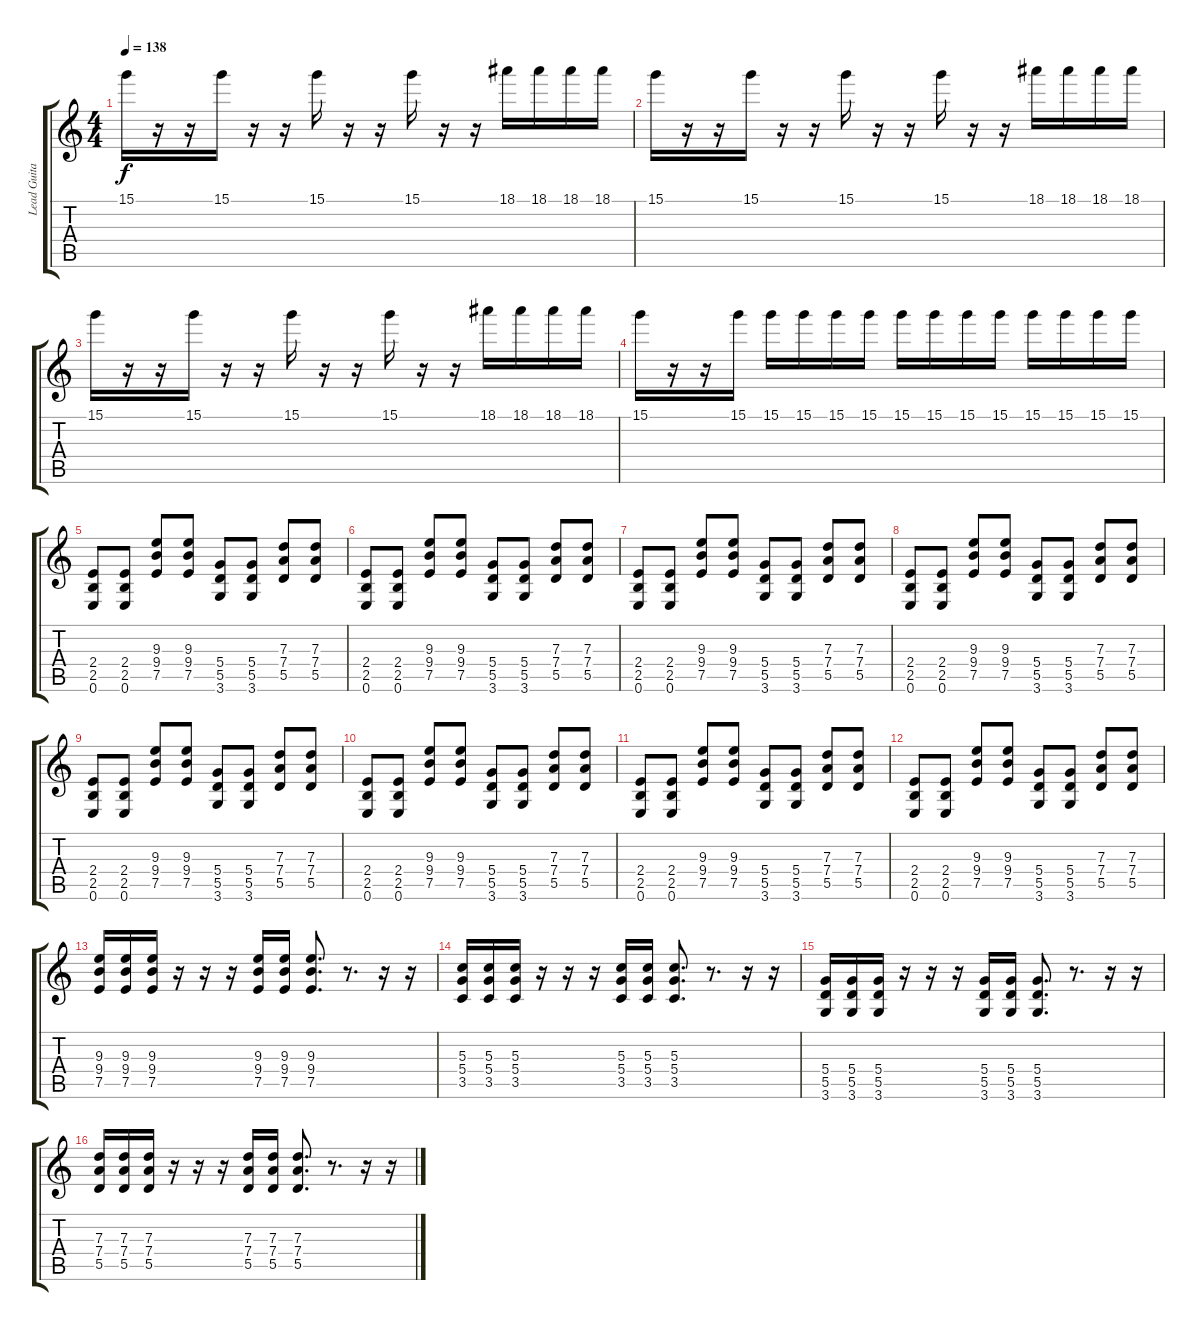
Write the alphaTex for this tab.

\track ("Lead Guitar" "Lead Guita") {instrument distortionguitar}
\staff {score tabs}
\tuning (E4 B3 G3 D3 A2 E2) {hide}
\ts (4 4)
\tempo 138
\clef g2
\ks c
15.1.16{dy f} r.16 r.16 15.1.16 r.16 r.16 15.1.16 r.16 r.16 15.1.16 r.16 r.16 18.1.16 18.1.16 18.1.16 18.1.16 |
15.1.16 r.16 r.16 15.1.16 r.16 r.16 15.1.16 r.16 r.16 15.1.16 r.16 r.16 18.1.16 18.1.16 18.1.16 18.1.16 |
15.1.16 r.16 r.16 15.1.16 r.16 r.16 15.1.16 r.16 r.16 15.1.16 r.16 r.16 18.1.16 18.1.16 18.1.16 18.1.16 |
15.1.16 r.16 r.16 15.1.16 15.1.16 15.1.16 15.1.16 15.1.16 15.1.16 15.1.16 15.1.16 15.1.16 15.1.16 15.1.16 15.1.16 15.1.16 |
(2.4 2.5 0.6).8 (2.4 2.5 0.6).8 (9.3 9.4 7.5).8 (9.3 9.4 7.5).8 (5.4 5.5 3.6).8 (5.4 5.5 3.6).8 (7.3 7.4 5.5).8 (7.3 7.4 5.5).8 |
(2.4 2.5 0.6).8 (2.4 2.5 0.6).8 (9.3 9.4 7.5).8 (9.3 9.4 7.5).8 (5.4 5.5 3.6).8 (5.4 5.5 3.6).8 (7.3 7.4 5.5).8 (7.3 7.4 5.5).8 |
(2.4 2.5 0.6).8 (2.4 2.5 0.6).8 (9.3 9.4 7.5).8 (9.3 9.4 7.5).8 (5.4 5.5 3.6).8 (5.4 5.5 3.6).8 (7.3 7.4 5.5).8 (7.3 7.4 5.5).8 |
(2.4 2.5 0.6).8 (2.4 2.5 0.6).8 (9.3 9.4 7.5).8 (9.3 9.4 7.5).8 (5.4 5.5 3.6).8 (5.4 5.5 3.6).8 (7.3 7.4 5.5).8 (7.3 7.4 5.5).8 |
(2.4 2.5 0.6).8 (2.4 2.5 0.6).8 (9.3 9.4 7.5).8 (9.3 9.4 7.5).8 (5.4 5.5 3.6).8 (5.4 5.5 3.6).8 (7.3 7.4 5.5).8 (7.3 7.4 5.5).8 |
(2.4 2.5 0.6).8 (2.4 2.5 0.6).8 (9.3 9.4 7.5).8 (9.3 9.4 7.5).8 (5.4 5.5 3.6).8 (5.4 5.5 3.6).8 (7.3 7.4 5.5).8 (7.3 7.4 5.5).8 |
(2.4 2.5 0.6).8 (2.4 2.5 0.6).8 (9.3 9.4 7.5).8 (9.3 9.4 7.5).8 (5.4 5.5 3.6).8 (5.4 5.5 3.6).8 (7.3 7.4 5.5).8 (7.3 7.4 5.5).8 |
(2.4 2.5 0.6).8 (2.4 2.5 0.6).8 (9.3 9.4 7.5).8 (9.3 9.4 7.5).8 (5.4 5.5 3.6).8 (5.4 5.5 3.6).8 (7.3 7.4 5.5).8 (7.3 7.4 5.5).8 |
(9.3 9.4 7.5).16 (9.3 9.4 7.5).16 (9.3 9.4 7.5).16 r.16 r.16 r.16 (9.3 9.4 7.5).16 (9.3 9.4 7.5).16 (9.3 9.4 7.5).8{d} r.8{d} r.16 r.16 |
(5.3 5.4 3.5).16 (5.3 5.4 3.5).16 (5.3 5.4 3.5).16 r.16 r.16 r.16 (5.3 5.4 3.5).16 (5.3 5.4 3.5).16 (5.3 5.4 3.5).8{d} r.8{d} r.16 r.16 |
(5.4 5.5 3.6).16 (5.4 5.5 3.6).16 (5.4 5.5 3.6).16 r.16 r.16 r.16 (5.4 5.5 3.6).16 (5.4 5.5 3.6).16 (5.4 5.5 3.6).8{d} r.8{d} r.16 r.16 |
(7.3 7.4 5.5).16 (7.3 7.4 5.5).16 (7.3 7.4 5.5).16 r.16 r.16 r.16 (7.3 7.4 5.5).16 (7.3 7.4 5.5).16 (7.3 7.4 5.5).8{d} r.8{d} r.16 r.16
